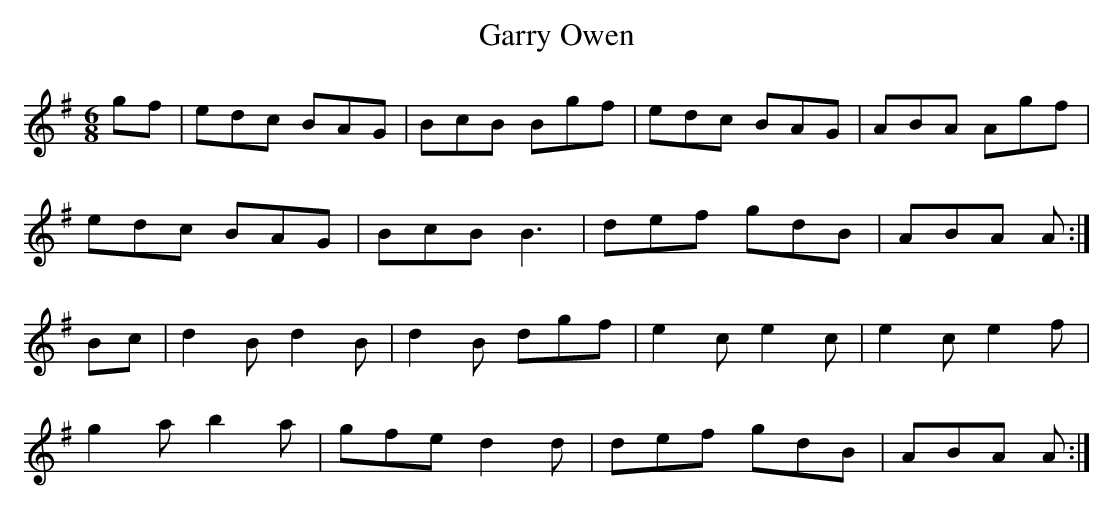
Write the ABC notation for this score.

X:1
T:Garry Owen
M:6/8
L:1/8
K:G
gf|edc BAG|BcB Bgf|edc BAG|ABA Agf|
edc BAG|BcB B3|def gdB|ABA A:|
Bc|d2B d2B|d2B dgf|e2 c e2 c|e2 c e2 f|
g2 a b2 a|gfe d2d|def gdB|ABA A:|
